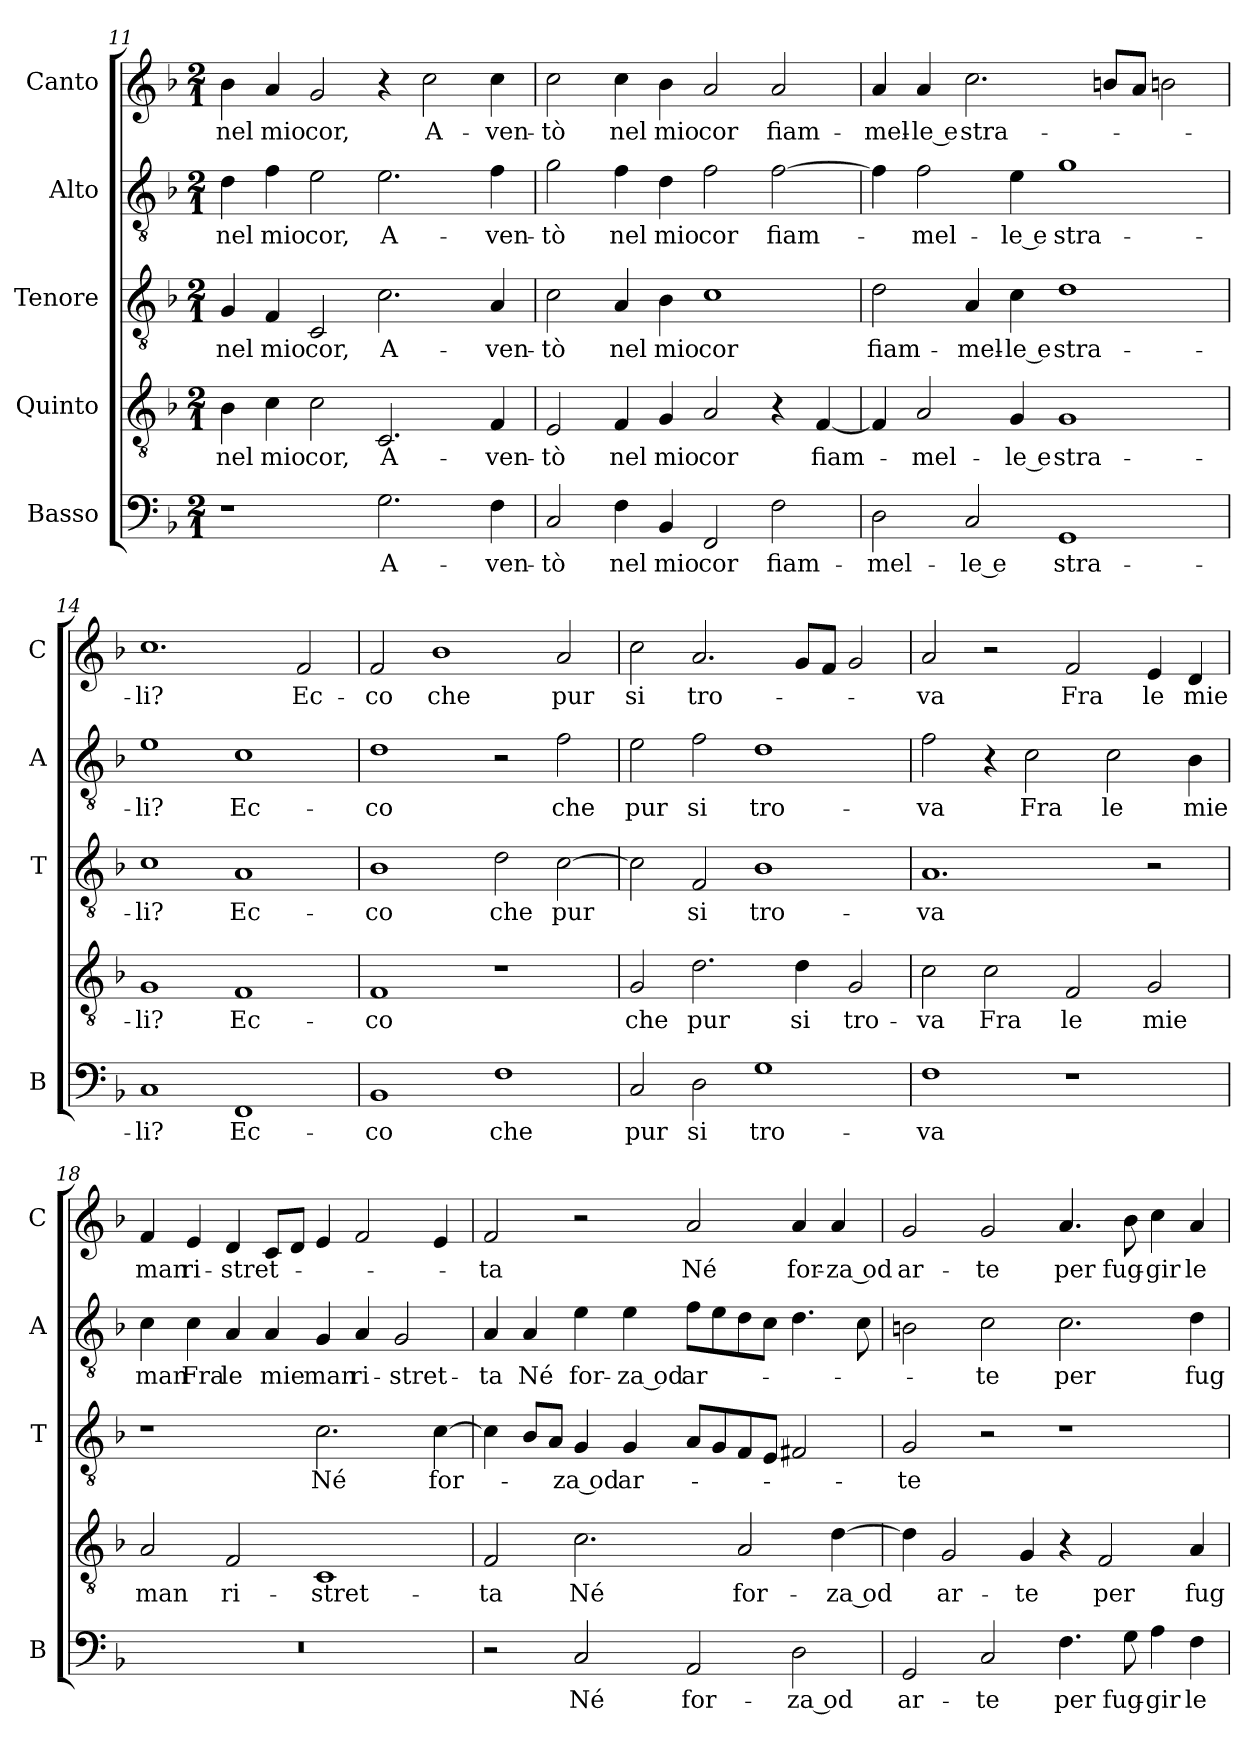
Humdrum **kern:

**kern	**text	**kern	**text	**kern	**text	**kern	**text	**kern	**text
*part5	*part5	*part4	*part4	*part3	*part3	*part2	*part2	*part1	*part1
*staff5	*staff5	*staff4	*staff4	*staff3	*staff3	*staff2	*staff2	*staff1	*staff1
*I"Basso	*	*I"Quinto	*	*I"Tenore	*	*I"Alto	*	*I"Canto	*
*I'B	*	*	*	*I'T	*	*I'A	*	*I'C	*
*clefF4	*	*clefGv2	*	*clefGv2	*	*clefGv2	*	*clefG2	*
*k[b-]	*	*k[b-]	*	*k[b-]	*	*k[b-]	*	*k[b-]	*
*F:	*	*F:	*	*F:	*	*F:	*	*F:	*
*M2/1	*	*M2/1	*	*M2/1	*	*M2/1	*	*M2/1	*
=11	=11	=11	=11	=11	=11	=11	=11	=11	=11
1r	.	4B-	nel	4G	nel	4d	nel	4b-	nel
.	.	4c	mio	4F	mio	4f	mio	4a	mio
.	.	2c	cor,	2C	cor,	2e	cor,	2g	cor,
2.G	A-	2.C	A-	2.c	A-	2.e	A-	4r	.
.	.	.	.	.	.	.	.	2cc	A-
4F	-ven-	4F	-ven-	4A	-ven-	4f	-ven-	4cc	-ven-
=12	=12	=12	=12	=12	=12	=12	=12	=12	=12
2C	-tò	2E	-tò	2c	-tò	2g	-tò	2cc	-tò
4F	nel	4F	nel	4A	nel	4f	nel	4cc	nel
4BB-	mio	4G	mio	4B-	mio	4d	mio	4b-	mio
2FF	cor	2A	cor	1c	cor	2f	cor	2a	cor
2F	fiam-	4r	.	.	.	[2f	fiam-	2a	fiam-
.	.	[4F	fiam-	.	.	.	.	.	.
=13	=13	=13	=13	=13	=13	=13	=13	=13	=13
2D	-mel-	4F]	.	2d	fiam-	4f]	.	4a	-mel-
.	.	2A	-mel-	.	.	2f	-mel-	4a	-le e
2C	-le e	.	.	4A	-mel-	.	.	2.cc	stra-
.	.	4G	-le e	4c	-le e	4e	-le e	.	.
1GG	stra-	1G	stra-	1d	stra-	1g	stra-	.	.
.	.	.	.	.	.	.	.	8bnL	.
.	.	.	.	.	.	.	.	8aJ	.
.	.	.	.	.	.	.	.	2bn	.
=14	=14	=14	=14	=14	=14	=14	=14	=14	=14
1C	-li?	1G	-li?	1c	-li?	1e	-li?	1.cc	-li?
1FF	Ec-	1F	Ec-	1A	Ec-	1c	Ec-	.	.
.	.	.	.	.	.	.	.	2f	Ec-
=15	=15	=15	=15	=15	=15	=15	=15	=15	=15
1BB-	-co	1F	-co	1B-	-co	1d	-co	2f	-co
.	.	.	.	.	.	.	.	1b-	che
1F	che	1r	.	2d	che	2r	.	.	.
.	.	.	.	[2c	pur	2f	che	2a	pur
=16	=16	=16	=16	=16	=16	=16	=16	=16	=16
2C	pur	2G	che	2c]	.	2e	pur	2cc	si
2D	si	2.d	pur	2F	si	2f	si	2.a	tro-
1G	tro-	.	.	1B-	tro-	1d	tro-	.	.
.	.	4d	si	.	.	.	.	8gL	.
.	.	.	.	.	.	.	.	8fJ	.
.	.	2G	tro-	.	.	.	.	2g	.
=17	=17	=17	=17	=17	=17	=17	=17	=17	=17
1F	-va	2c	-va	1.A	-va	2f	-va	2a	-va
.	.	2c	Fra	.	.	4r	.	2r	.
.	.	.	.	.	.	2c	Fra	.	.
1r	.	2F	le	.	.	.	.	2f	Fra
.	.	.	.	.	.	2c	le	.	.
.	.	2G	mie	2r	.	.	.	4e	le
.	.	.	.	.	.	4B-	mie	4d	mie
=18	=18	=18	=18	=18	=18	=18	=18	=18	=18
0r	.	2A	man	1r	.	4c	man	4f	man
.	.	.	.	.	.	4c	Fra	4e	ri-
.	.	2F	ri-	.	.	4A	le	4d	-stret-
.	.	.	.	.	.	4A	mie	8cL	.
.	.	.	.	.	.	.	.	8dJ	.
.	.	1C	-stret-	2.c	Né	4G	man	4e	.
.	.	.	.	.	.	4A	ri-	2f	.
.	.	.	.	.	.	2G	-stret-	.	.
.	.	.	.	[4c	for-	.	.	4e	.
=19	=19	=19	=19	=19	=19	=19	=19	=19	=19
2r	.	2F	-ta	4c]	.	4A	-ta	2f	-ta
.	.	.	.	8B-L	.	4A	Né	.	.
.	.	.	.	8AJ	.	.	.	.	.
2C	Né	2.c	Né	4G	-za od	4e	for-	2r	.
.	.	.	.	4G	ar-	4e	-za od	.	.
2AA	for-	.	.	8AL	.	8fL	ar-	2a	Né
.	.	.	.	8G	.	8e	.	.	.
.	.	2A	for-	8F	.	8d	.	.	.
.	.	.	.	8EJ	.	8cJ	.	.	.
2D	-za od	.	.	2F#X	.	4.d	.	4a	for-
.	.	[4d	-za od	.	.	.	.	4a	-za od
.	.	.	.	.	.	8c	.	.	.
=20	=20	=20	=20	=20	=20	=20	=20	=20	=20
2GG	ar-	4d]	.	2G	-te	2Bn	.	2g	ar-
.	.	2G	ar-	.	.	.	.	.	.
2C	-te	.	.	2r	.	2c	-te	2g	-te
.	.	4G	-te	.	.	.	.	.	.
4.F	per	4r	.	1r	.	2.c	per	4.a	per
.	.	2F	per	.	.	.	.	.	.
8G	fug-	.	.	.	.	.	.	8b-	fug-
4A	-gir	.	.	.	.	.	.	4cc	-gir
4F	le	4A	fug-	.	.	4d	fug-	4a	le
=	=	=	=	=	=	=	=	=	=
*-	*-	*-	*-	*-	*-	*-	*-	*-	*-
